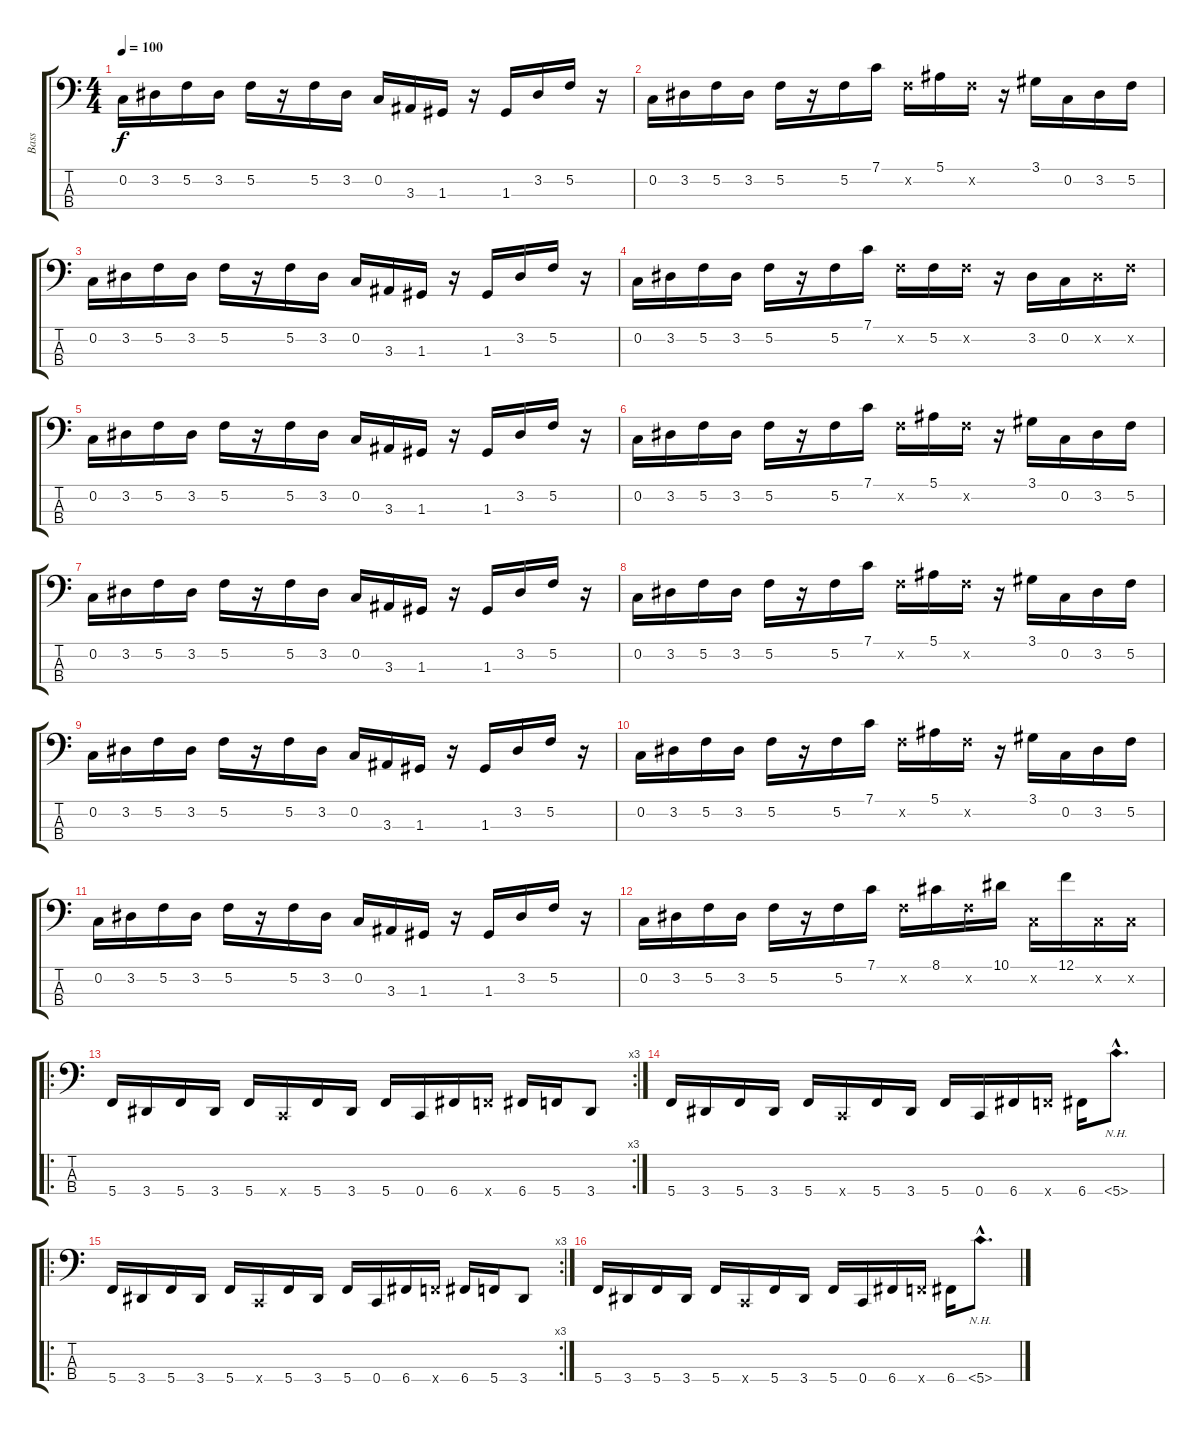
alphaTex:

\track ("Bass" "Bass") {instrument electricbasspick}
\staff {score tabs}
\tuning (F2 C2 G1 C1) {hide}
\ts (4 4)
\tempo 100
\clef f4
\ks c
0.2.16{dy f} 3.2.16 5.2.16 3.2.16 5.2.16 r.16 5.2.16 3.2.16 0.2.16 3.3.16 1.3.16 r.16 1.3.16 3.2.16 5.2.16 r.16 |
0.2.16 3.2.16 5.2.16 3.2.16 5.2.16 r.16 5.2.16 7.1.16 5.2{x}.16 5.1.16 5.2{x}.16 r.16 3.1.16 0.2.16 3.2.16 5.2.16 |
0.2.16 3.2.16 5.2.16 3.2.16 5.2.16 r.16 5.2.16 3.2.16 0.2.16 3.3.16 1.3.16 r.16 1.3.16 3.2.16 5.2.16 r.16 |
0.2.16 3.2.16 5.2.16 3.2.16 5.2.16 r.16 5.2.16 7.1.16 5.2{x}.16 5.2.16 5.2{x}.16 r.16 3.2.16 0.2.16 3.2{x}.16 5.2{x}.16 |
0.2.16 3.2.16 5.2.16 3.2.16 5.2.16 r.16 5.2.16 3.2.16 0.2.16 3.3.16 1.3.16 r.16 1.3.16 3.2.16 5.2.16 r.16 |
0.2.16 3.2.16 5.2.16 3.2.16 5.2.16 r.16 5.2.16 7.1.16 5.2{x}.16 5.1.16 5.2{x}.16 r.16 3.1.16 0.2.16 3.2.16 5.2.16 |
0.2.16 3.2.16 5.2.16 3.2.16 5.2.16 r.16 5.2.16 3.2.16 0.2.16 3.3.16 1.3.16 r.16 1.3.16 3.2.16 5.2.16 r.16 |
0.2.16 3.2.16 5.2.16 3.2.16 5.2.16 r.16 5.2.16 7.1.16 5.2{x}.16 5.1.16 5.2{x}.16 r.16 3.1.16 0.2.16 3.2.16 5.2.16 |
0.2.16 3.2.16 5.2.16 3.2.16 5.2.16 r.16 5.2.16 3.2.16 0.2.16 3.3.16 1.3.16 r.16 1.3.16 3.2.16 5.2.16 r.16 |
0.2.16 3.2.16 5.2.16 3.2.16 5.2.16 r.16 5.2.16 7.1.16 5.2{x}.16 5.1.16 5.2{x}.16 r.16 3.1.16 0.2.16 3.2.16 5.2.16 |
0.2.16 3.2.16 5.2.16 3.2.16 5.2.16 r.16 5.2.16 3.2.16 0.2.16 3.3.16 1.3.16 r.16 1.3.16 3.2.16 5.2.16 r.16 |
0.2.16 3.2.16 5.2.16 3.2.16 5.2.16 r.16 5.2.16 7.1.16 5.2{x}.16 8.1.16 5.2{x}.16 10.1.16 0.2{x}.16 12.1.16 0.2{x}.16 0.2{x}.16 |
\ro
\rc 3
5.4.16 3.4.16 5.4.16 3.4.16 5.4.16 0.4{x}.16 5.4.16 3.4.16 5.4.16 0.4.16 6.4.16 5.4{x}.16 6.4.16 5.4.16 3.4.8 |
5.4.16 3.4.16 5.4.16 3.4.16 5.4.16 0.4{x}.16 5.4.16 3.4.16 5.4.16 0.4.16 6.4.16 5.4{x}.16 6.4.16 5.4{nh hac}.8{d} |
\ro
\rc 3
5.4.16 3.4.16 5.4.16 3.4.16 5.4.16 0.4{x}.16 5.4.16 3.4.16 5.4.16 0.4.16 6.4.16 5.4{x}.16 6.4.16 5.4.16 3.4.8 |
5.4.16 3.4.16 5.4.16 3.4.16 5.4.16 0.4{x}.16 5.4.16 3.4.16 5.4.16 0.4.16 6.4.16 5.4{x}.16 6.4.16 5.4{nh hac}.8{d}
